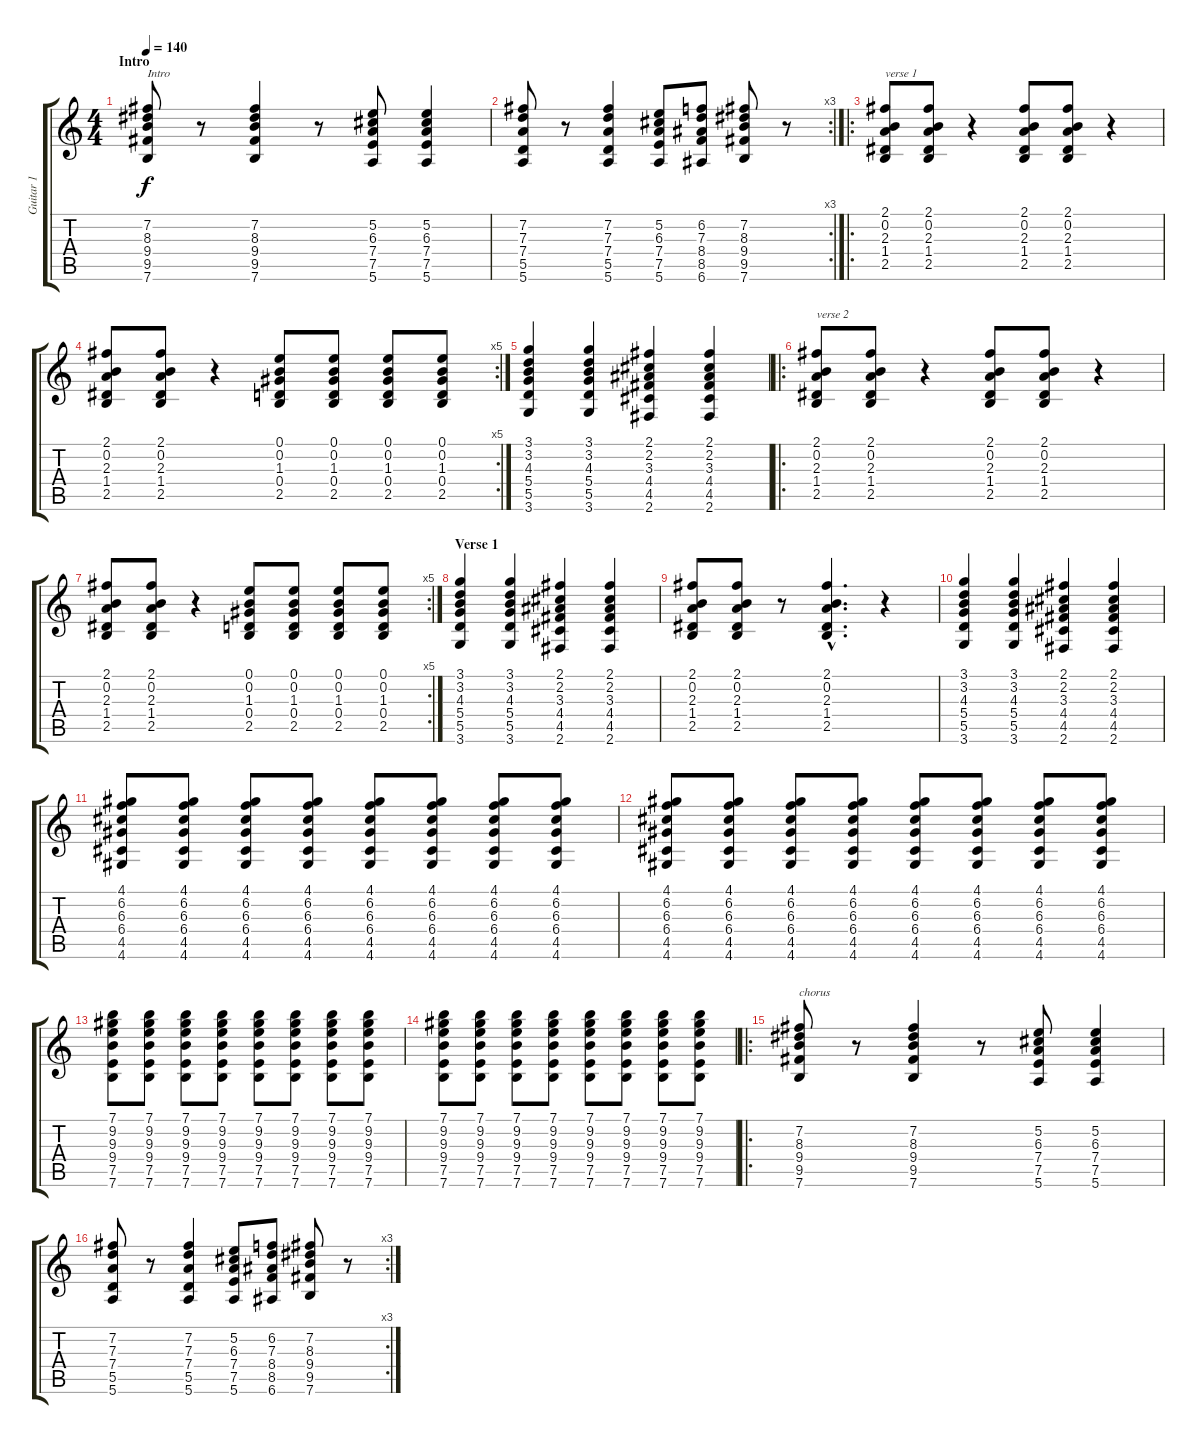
\track ("Guitar 1" "Guitar 1") {instrument electricguitarclean}
\staff {score tabs}
\tuning (E4 B3 G3 D3 A2 E2) {hide}
\ts (4 4)
\section ("" "Intro")
\tempo 140
\clef g2
\ks c
(7.2 8.3 9.4 9.5 7.6).8{txt "Intro" dy f instrument electricguitarclean} r.8 (7.2 8.3 9.4 9.5 7.6).4 r.8 (5.2 6.3 7.4 7.5 5.6).8 (5.2 6.3 7.4 7.5 5.6).4 |
\rc 3
(7.2 7.3 7.4 5.5 5.6).8 r.8 (7.2 7.3 7.4 5.5 5.6).4 (5.2 6.3 7.4 7.5 5.6).8 (6.2 7.3 8.4 8.5 6.6).8 (7.2 8.3 9.4 9.5 7.6).8 r.8 |
\ro
(2.1 0.2 2.3 1.4 2.5).8{txt "verse 1"} (2.1 0.2 2.3 1.4 2.5).8 r.4 (2.1 0.2 2.3 1.4 2.5).8 (2.1 0.2 2.3 1.4 2.5).8 r.4 |
\rc 5
(2.1 0.2 2.3 1.4 2.5).8 (2.1 0.2 2.3 1.4 2.5).8 r.4 (0.1 0.2 1.3 0.4 2.5).8 (0.1 0.2 1.3 0.4 2.5).8 (0.1 0.2 1.3 0.4 2.5).8 (0.1 0.2 1.3 0.4 2.5).8 |
(3.1 3.2 4.3 5.4 5.5 3.6).4 (3.1 3.2 4.3 5.4 5.5 3.6).4 (2.1 2.2 3.3 4.4 4.5 2.6).4 (2.1 2.2 3.3 4.4 4.5 2.6).4 |
\ro
(2.1 0.2 2.3 1.4 2.5).8{txt "verse 2"} (2.1 0.2 2.3 1.4 2.5).8 r.4 (2.1 0.2 2.3 1.4 2.5).8 (2.1 0.2 2.3 1.4 2.5).8 r.4 |
\rc 5
(2.1 0.2 2.3 1.4 2.5).8 (2.1 0.2 2.3 1.4 2.5).8 r.4 (0.1 0.2 1.3 0.4 2.5).8 (0.1 0.2 1.3 0.4 2.5).8 (0.1 0.2 1.3 0.4 2.5).8 (0.1 0.2 1.3 0.4 2.5).8 |
\section ("" "Verse 1")
(3.1 3.2 4.3 5.4 5.5 3.6).4 (3.1 3.2 4.3 5.4 5.5 3.6).4 (2.1 2.2 3.3 4.4 4.5 2.6).4 (2.1 2.2 3.3 4.4 4.5 2.6).4 |
(2.1 0.2 2.3 1.4 2.5).8 (2.1 0.2 2.3 1.4 2.5).8 r.8 (2.1{hac} 0.2{hac} 2.3{hac} 1.4{hac} 2.5{hac}).4{d} r.4 |
(3.1 3.2 4.3 5.4 5.5 3.6).4 (3.1 3.2 4.3 5.4 5.5 3.6).4 (2.1 2.2 3.3 4.4 4.5 2.6).4 (2.1 2.2 3.3 4.4 4.5 2.6).4 |
(4.1 6.2 6.3 6.4 4.5 4.6).8 (4.1 6.2 6.3 6.4 4.5 4.6).8 (4.1 6.2 6.3 6.4 4.5 4.6).8 (4.1 6.2 6.3 6.4 4.5 4.6).8 (4.1 6.2 6.3 6.4 4.5 4.6).8 (4.1 6.2 6.3 6.4 4.5 4.6).8 (4.1 6.2 6.3 6.4 4.5 4.6).8 (4.1 6.2 6.3 6.4 4.5 4.6).8 |
(4.1 6.2 6.3 6.4 4.5 4.6).8 (4.1 6.2 6.3 6.4 4.5 4.6).8 (4.1 6.2 6.3 6.4 4.5 4.6).8 (4.1 6.2 6.3 6.4 4.5 4.6).8 (4.1 6.2 6.3 6.4 4.5 4.6).8 (4.1 6.2 6.3 6.4 4.5 4.6).8 (4.1 6.2 6.3 6.4 4.5 4.6).8 (4.1 6.2 6.3 6.4 4.5 4.6).8 |
(7.1 9.2 9.3 9.4 7.5 7.6).8 (7.1 9.2 9.3 9.4 7.5 7.6).8 (7.1 9.2 9.3 9.4 7.5 7.6).8 (7.1 9.2 9.3 9.4 7.5 7.6).8 (7.1 9.2 9.3 9.4 7.5 7.6).8 (7.1 9.2 9.3 9.4 7.5 7.6).8 (7.1 9.2 9.3 9.4 7.5 7.6).8 (7.1 9.2 9.3 9.4 7.5 7.6).8 |
(7.1 9.2 9.3 9.4 7.5 7.6).8 (7.1 9.2 9.3 9.4 7.5 7.6).8 (7.1 9.2 9.3 9.4 7.5 7.6).8 (7.1 9.2 9.3 9.4 7.5 7.6).8 (7.1 9.2 9.3 9.4 7.5 7.6).8 (7.1 9.2 9.3 9.4 7.5 7.6).8 (7.1 9.2 9.3 9.4 7.5 7.6).8 (7.1 9.2 9.3 9.4 7.5 7.6).8 |
\ro
(7.2 8.3 9.4 9.5 7.6).8{txt "chorus"} r.8 (7.2 8.3 9.4 9.5 7.6).4 r.8 (5.2 6.3 7.4 7.5 5.6).8 (5.2 6.3 7.4 7.5 5.6).4 |
\rc 3
(7.2 7.3 7.4 5.5 5.6).8 r.8 (7.2 7.3 7.4 5.5 5.6).4 (5.2 6.3 7.4 7.5 5.6).8 (6.2 7.3 8.4 8.5 6.6).8 (7.2 8.3 9.4 9.5 7.6).8 r.8
